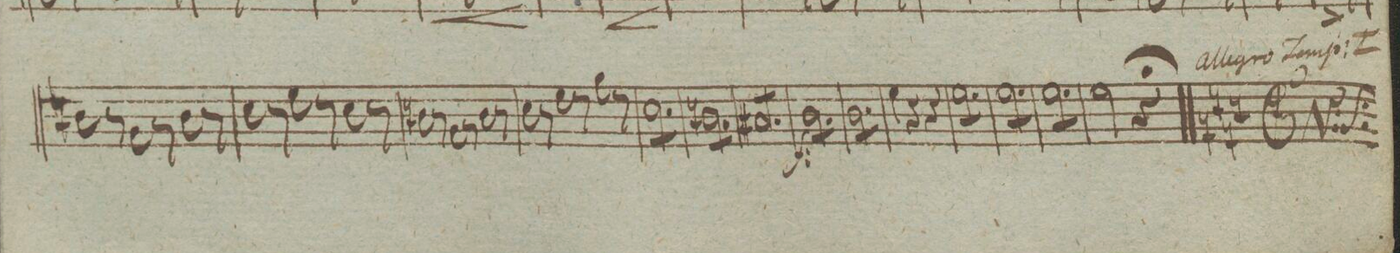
**kern	**dynam
*I"Violoncello.	*
*clefF4	*
*k[b-e-a-d-]	*
*met(c|)	*
*M3/4	*
8Dn\	.
8r	.
8BB-\	.
8r	.
8D\	.
8r	.
=98	=98
8E-\	.
8r	.
8G\	.
8r	.
8E-\	.
8r	.
=99	=99
8Dn\	.
8r	.
8BB-\	.
8r	.
8D\	.
8r	.
=100	=100
8E-\	.
8r	.
8G\	.
8r	.
8B-\	.
8r	.
=101	=101
*tremolo	*
8E-\L	.
8E-\	.
8E-\	.
8E-\	.
8E-\	.
8E-\J	.
=102	=102
8Dn\L	.
8Dn\	.
8Dn\	.
8Dn\	.
8Dn\	.
8Dn\J	.
=103	=103
8C#X/L	.
8C#X/	.
8C#X/	.
8C#X/	.
8C#X/	.
8C#X/J	.
=104	=104
8D-\L	f
8D-\	.
8D-\	.
8D-\	.
8D-\	.
8D-\J	.
=105	=105
8D-\L	.
8D-\	.
8D-\	.
8D-\	.
8D-\	.
8D-\J	.
*Xtremolo	*
=106	=106
4G\	.
4r	.
4r	.
=107	=107
*tremolo	*
8G\L	.
8G\	.
8G\	.
8G\	.
8G\	.
8G\J	.
=108	=108
8G\L	.
8G\	.
8G\	.
8G\	.
8G\	.
8G\J	.
=109	=109
8G\L	.
8G\	.
8G\	.
8G\	.
8G\	.
8G\J	.
*Xtremolo	*
=110	=110
2G\	.
4r;	.
=111||	=111||
*k[]	*
*M2/2	*
*met(c|)	*
*mmet(c|)	*
*-	*-
